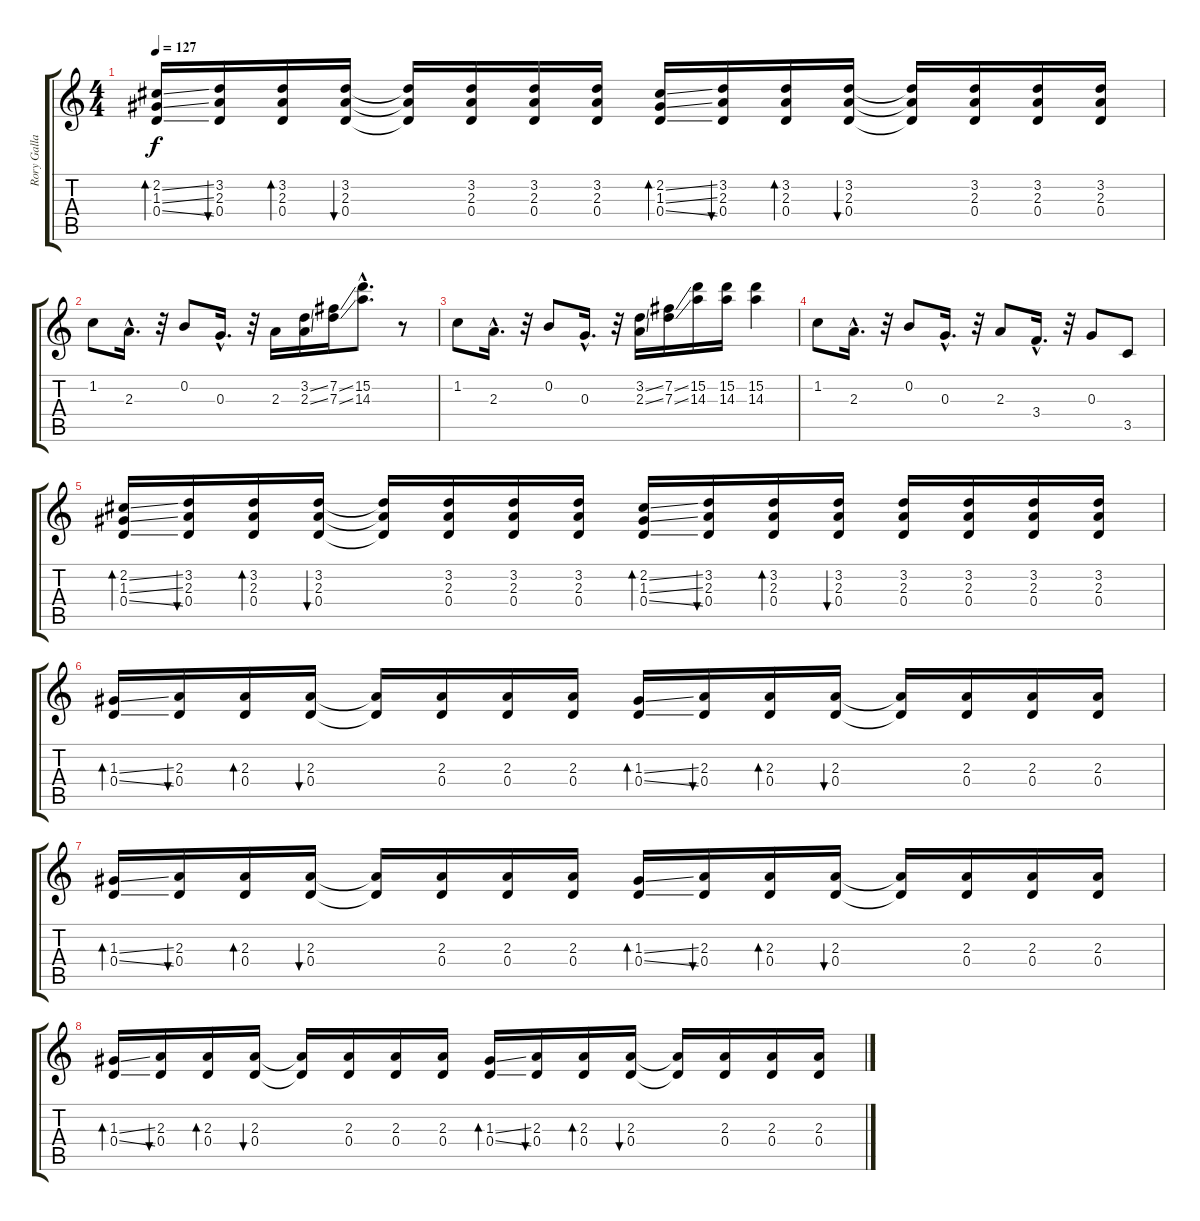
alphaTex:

\track ("Rory Gallagher" "Rory Galla") {instrument distortionguitar}
\staff {score tabs}
\tuning (E4 B3 G3 D3 A2 E2) {hide}
\ts (4 4)
\tempo 127
\clef g2
\ks c
(2.2{ss} 1.3{ss} 0.4{ss}).16{bd 60 dy f} (3.2 2.3 0.4).16{bu 60} (3.2 2.3 0.4).16{bd 60} (3.2 2.3 0.4).16{bu 60} (3.2{t} 2.3{t} 0.4{t}).16 (3.2 2.3 0.4).16 (3.2 2.3 0.4).16 (3.2 2.3 0.4).16 (2.2{ss} 1.3{ss} 0.4{ss}).16{bd 60} (3.2 2.3 0.4).16{bu 60} (3.2 2.3 0.4).16{bd 60} (3.2 2.3 0.4).16{bu 60} (3.2{t} 2.3{t} 0.4{t}).16 (3.2 2.3 0.4).16 (3.2 2.3 0.4).16 (3.2 2.3 0.4).16 |
1.2.8{volume 15} 2.3{hac}.16{d} r.32 0.2.8 0.3{hac}.16{d} r.32 2.3.16 (3.2{ss} 2.3{ss}).16 (7.2{ss} 7.3{ss}).16 (15.2{hac} 14.3{hac}).8{d} r.8 |
1.2.8{volume 15} 2.3{hac}.16{d} r.32 0.2.8 0.3{hac}.16{d} r.32 (3.2{ss} 2.3{ss}).16 (7.2{ss} 7.3{ss}).16 (15.2 14.3).16 (15.2 14.3).16 (15.2 14.3).4 |
1.2.8 2.3{hac}.16{d} r.32 0.2.8 0.3{hac}.16{d} r.32 2.3.8 3.4{hac}.16{d} r.32 0.3.8 3.5.8 |
(2.2{ss} 1.3{ss} 0.4{ss}).16{bd 60} (3.2 2.3 0.4).16{bu 60} (3.2 2.3 0.4).16{bd 60} (3.2 2.3 0.4).16{bu 60} (3.2{t} 2.3{t} 0.4{t}).16 (3.2 2.3 0.4).16 (3.2 2.3 0.4).16 (3.2 2.3 0.4).16 (2.2{ss} 1.3{ss} 0.4{ss}).16{bd 60} (3.2 2.3 0.4).16{bu 60} (3.2 2.3 0.4).16{bd 60} (3.2 2.3 0.4).16{bu 60} (3.2 2.3 0.4).16 (3.2 2.3 0.4).16 (3.2 2.3 0.4).16 (3.2 2.3 0.4).16 |
(1.3{ss} 0.4{ss}).16{bd 60} (2.3 0.4).16{bu 60} (2.3 0.4).16{bd 60} (2.3 0.4).16{bu 60} (2.3{t} 0.4{t}).16 (2.3 0.4).16 (2.3 0.4).16 (2.3 0.4).16 (1.3{ss} 0.4{ss}).16{bd 60} (2.3 0.4).16{bu 60} (2.3 0.4).16{bd 60} (2.3 0.4).16{bu 60} (2.3{t} 0.4{t}).16 (2.3 0.4).16 (2.3 0.4).16 (2.3 0.4).16 |
(1.3{ss} 0.4{ss}).16{bd 60} (2.3 0.4).16{bu 60} (2.3 0.4).16{bd 60} (2.3 0.4).16{bu 60} (2.3{t} 0.4{t}).16 (2.3 0.4).16 (2.3 0.4).16 (2.3 0.4).16 (1.3{ss} 0.4{ss}).16{bd 60} (2.3 0.4).16{bu 60} (2.3 0.4).16{bd 60} (2.3 0.4).16{bu 60} (2.3{t} 0.4{t}).16 (2.3 0.4).16 (2.3 0.4).16 (2.3 0.4).16 |
(1.3{ss} 0.4{ss}).16{bd 60} (2.3 0.4).16{bu 60} (2.3 0.4).16{bd 60} (2.3 0.4).16{bu 60} (2.3{t} 0.4{t}).16 (2.3 0.4).16 (2.3 0.4).16 (2.3 0.4).16 (1.3{ss} 0.4{ss}).16{bd 60} (2.3 0.4).16{bu 60} (2.3 0.4).16{bd 60} (2.3 0.4).16{bu 60} (2.3{t} 0.4{t}).16 (2.3 0.4).16 (2.3 0.4).16 (2.3 0.4).16
